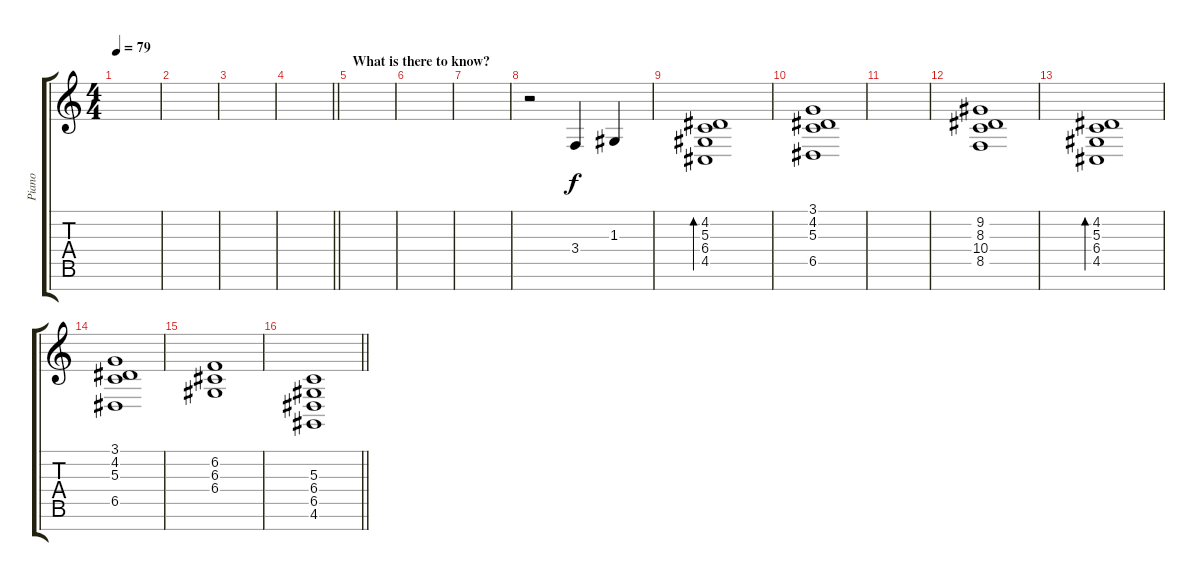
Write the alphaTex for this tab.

\track ("Piano" "Piano") {instrument acousticgrandpiano}
\staff {score tabs}
\tuning (E4 B3 G3 D3 A2 E2 B1) {hide}
\ts (4 4)
\tempo 79
\clef g2
\ks c
|
|
|
\barLineRight lightlight
|
\section ("" "What is there to know?")
|
|
|
r.2 3.4.4 1.3.4 |
(4.2 5.3 6.4 4.5).1{bd 30} |
(3.1 4.2 5.3 6.5).1 |
|
(9.2 8.3 10.4 8.5).1 |
(4.2 5.3 6.4 4.5).1{bd 30} |
(3.1 4.2 5.3 6.5).1 |
(6.2 6.3 6.4).1 |
\barLineRight lightlight
(5.3 6.4 6.5 4.6).1
